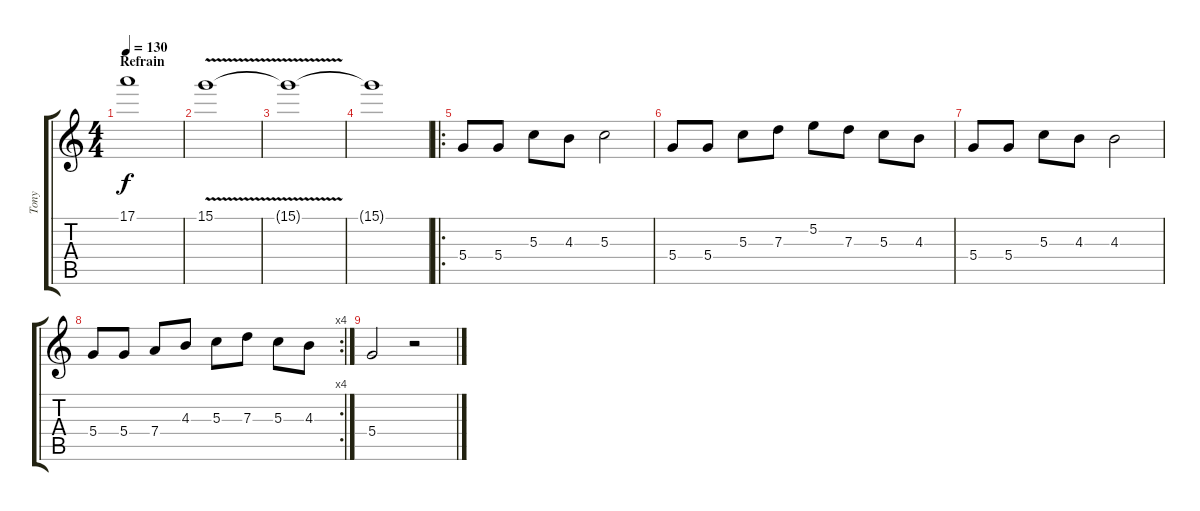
\track ("Tony" "Tony") {instrument distortionguitar}
\staff {score tabs}
\tuning (E4 B3 G3 D3 A2 E2) {hide}
\ts (4 4)
\section ("" "Refrain")
\tempo 130
\clef g2
\ks c
17.1{t}.1{dy f} |
15.1{v}.1 |
15.1{t}.1 |
15.1{t}.1 |
\ro
5.4.8 5.4.8 5.3.8 4.3.8 5.3.2 |
5.4.8 5.4.8 5.3.8 7.3.8 5.2.8 7.3.8 5.3.8 4.3.8 |
5.4.8 5.4.8 5.3.8 4.3.8 4.3.2 |
\rc 4
5.4.8 5.4.8 7.4.8 4.3.8 5.3.8 7.3.8 5.3.8 4.3.8 |
5.4.2 r.2
